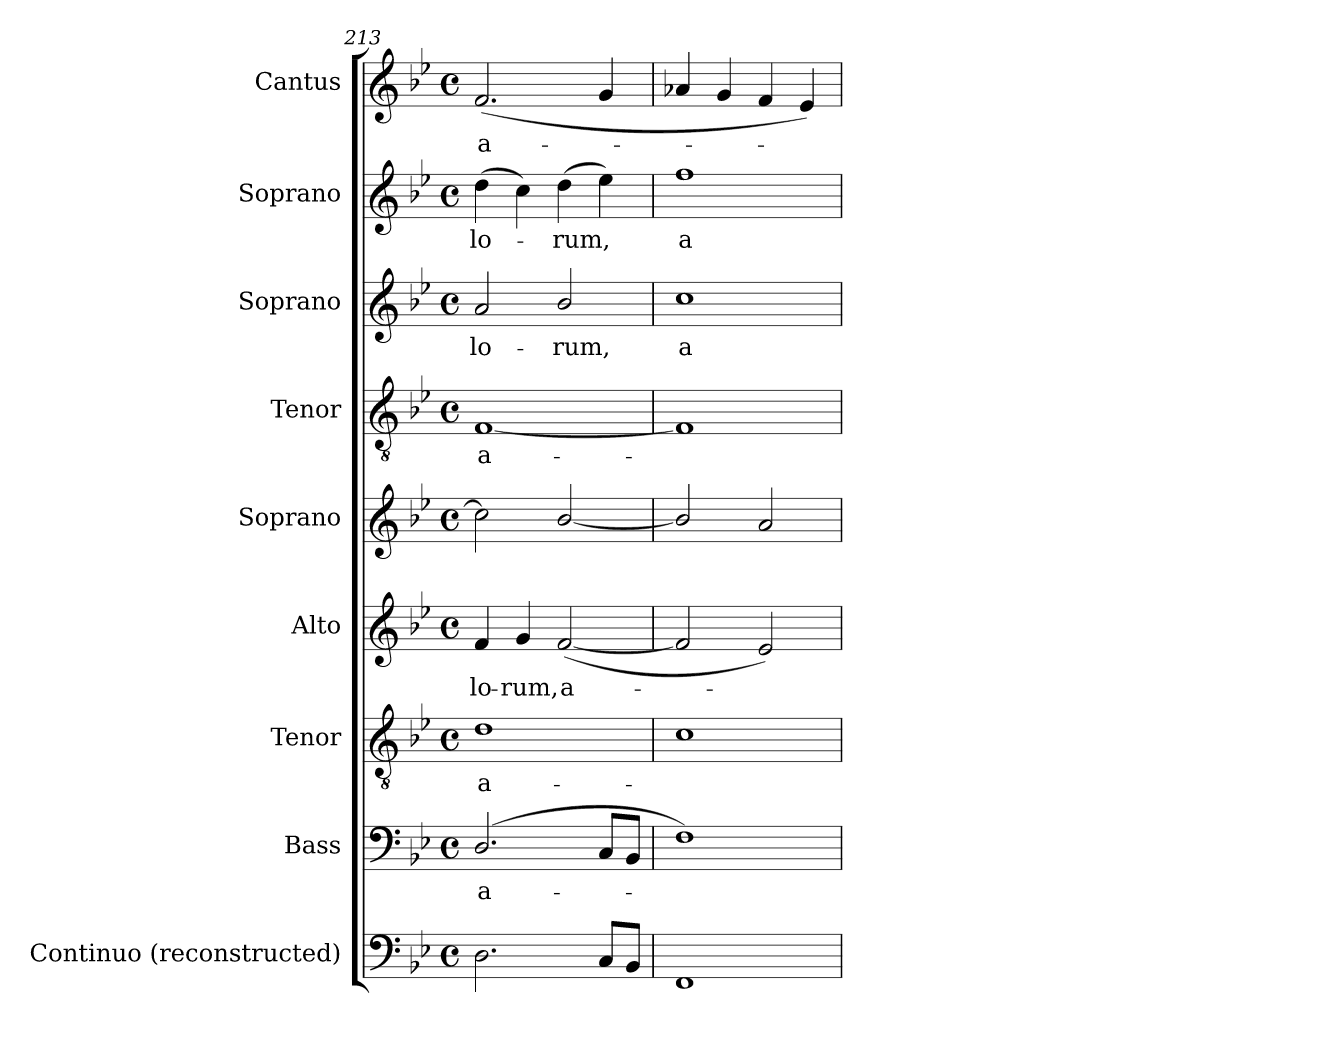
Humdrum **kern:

**kern	**kern	**text	**kern	**text	**kern	**text	**kern	**kern	**text	**kern	**text	**kern	**text	**kern	**text
*part9	*part8	*part8	*part7	*part7	*part6	*part6	*part5	*part4	*part4	*part3	*part3	*part2	*part2	*part1	*part1
*staff9	*staff8	*staff8	*staff7	*staff7	*staff6	*staff6	*staff5	*staff4	*staff4	*staff3	*staff3	*staff2	*staff2	*staff1	*staff1
*I"Continuo (reconstructed)	*I"Bass	*	*I"Tenor	*	*I"Alto	*	*I"Soprano	*I"Tenor	*	*I"Soprano	*	*I"Soprano	*	*I"Cantus	*
*I'Cont.	*I'B.	*	*I'T.	*	*I'A.	*	*I'S.	*I'T.	*	*I'S.	*	*I'S.	*	*	*
*clefF4	*clefF4	*	*clefGv2	*	*clefG2	*	*clefG2	*clefGv2	*	*clefG2	*	*clefG2	*	*clefG2	*
*	*	*	*ITrd7c12	*	*	*	*	*ITrd7c12	*	*	*	*	*	*	*
*k[b-e-]	*k[b-e-]	*	*k[b-e-]	*	*k[b-e-]	*	*k[b-e-]	*k[b-e-]	*	*k[b-e-]	*	*k[b-e-]	*	*k[b-e-]	*
*g:	*g:	*	*g:	*	*g:	*	*g:	*g:	*	*g:	*	*g:	*	*g:	*
*M4/4	*M4/4	*	*M4/4	*	*M4/4	*	*M4/4	*M4/4	*	*M4/4	*	*M4/4	*	*M4/4	*
*met(c)	*met(c)	*	*met(c)	*	*met(c)	*	*met(c)	*met(c)	*	*met(c)	*	*met(c)	*	*met(c)	*
=213	=213	=213	=213	=213	=213	=213	=213	=213	=213	=213	=213	=213	=213	=213	=213
!	!	!LO:LY:b:color=#000000	!	!	!	!	!	!	!	!	!	!	!	!	!
!	!	!	!	!LO:LY:b:color=#000000	!	!	!	!	!	!	!	!	!	!	!
!	!	!	!	!	!	!LO:LY:b:color=#000000	!	!	!	!	!	!	!	!	!
!	!	!	!	!	!	!	!	!	!LO:LY:b:color=#000000	!	!	!	!	!	!
!	!	!	!	!	!	!	!	!	!	!	!LO:LY:b:color=#000000	!	!	!	!
!	!	!	!	!	!	!	!	!	!	!	!	!	!LO:LY:b:color=#000000	!	!
!	!	!	!	!	!	!	!	!	!	!	!	!	!	!	!LO:LY:b:color=#000000
2.Di\	(2.Di/	a-	1Di	a-	4fi/	-lo-	2cci\]	[1FFi	a-	2ai/	-lo-	(4ddi\	-lo-	(2.fi/	a-
!	!	!	!	!	!	!LO:LY:b:color=#000000	!	!	!	!	!	!	!	!	!
.	.	.	.	.	4gi/	-rum,	.	.	.	.	.	4cci\)	.	.	.
!	!	!	!	!	!	!LO:LY:b:color=#000000	!	!	!	!	!	!	!	!	!
!	!	!	!	!	!	!	!	!	!	!	!LO:LY:b:color=#000000	!	!	!	!
!	!	!	!	!	!	!	!	!	!	!	!	!	!LO:LY:b:color=#000000	!	!
.	.	.	.	.	([2fi/	a-	[2b-i/	.	.	2b-i/	-rum,	(4ddi\	-rum,	.	.
8Ci/L	8Ci/L	.	.	.	.	.	.	.	.	.	.	4ee-i\)	.	4gi/	.
8BB-i/J	8BB-i/J	.	.	.	.	.	.	.	.	.	.	.	.	.	.
=214	=214	=214	=214	=214	=214	=214	=214	=214	=214	=214	=214	=214	=214	=214	=214
!	!	!	!	!	!	!	!	!	!	!	!LO:LY:b:color=#000000	!	!	!	!
!	!	!	!	!	!	!	!	!	!	!	!	!	!LO:LY:b:color=#000000	!	!
1FFi	1Fi)	.	1Ci	.	2fi/]	.	2b-i/]	1FFi]	.	1cci	a-	1ffi	a-	4a-Xi/	.
.	.	.	.	.	.	.	.	.	.	.	.	.	.	4gi/	.
.	.	.	.	.	2e-i/)	.	2ai/	.	.	.	.	.	.	4fi/	.
.	.	.	.	.	.	.	.	.	.	.	.	.	.	4e-i/)	.
=	=	=	=	=	=	=	=	=	=	=	=	=	=	=	=
*-	*-	*-	*-	*-	*-	*-	*-	*-	*-	*-	*-	*-	*-	*-	*-
